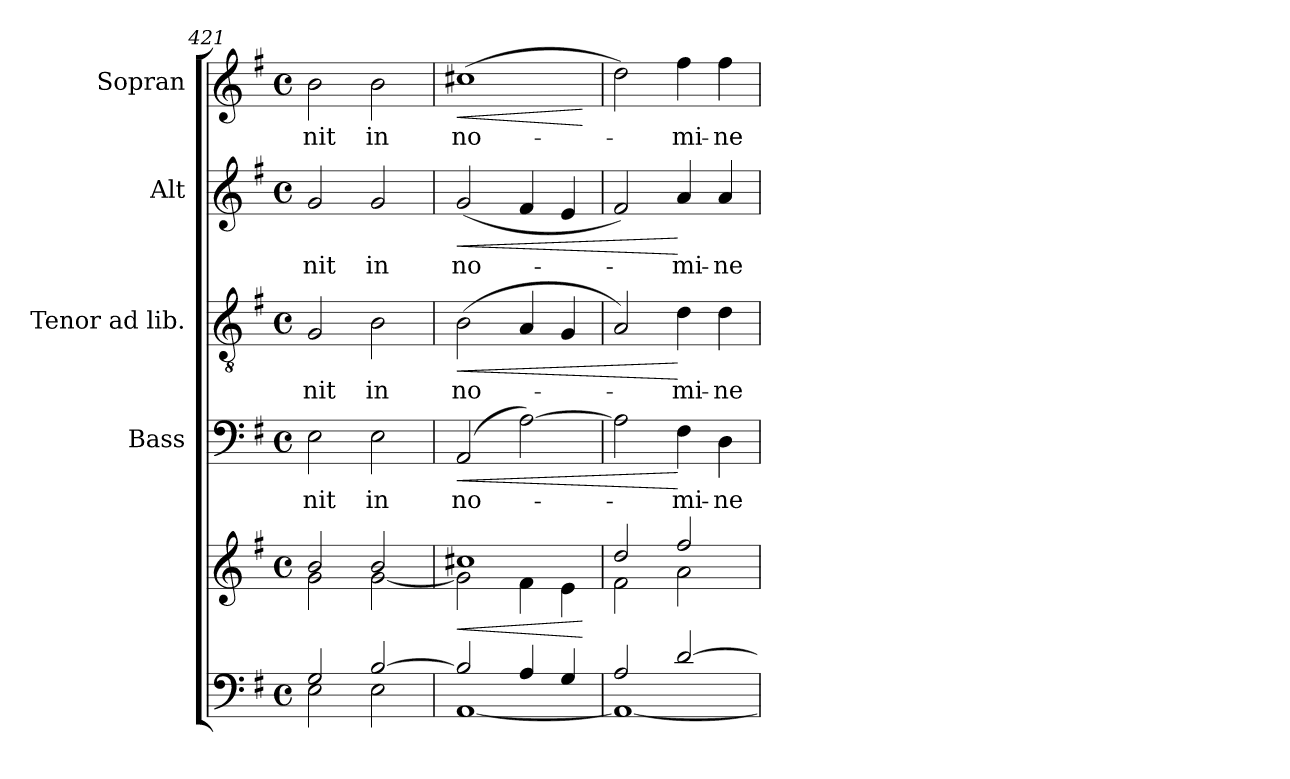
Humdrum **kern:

**kern	**kern	**dynam	**kern	**text	**dynam	**kern	**text	**dynam	**kern	**text	**dynam	**kern	**text	**dynam
*part5	*part5	*part5	*part4	*part4	*part4	*part3	*part3	*part3	*part2	*part2	*part2	*part1	*part1	*part1
*staff6	*staff5	*staff5/6	*staff4	*staff4	*staff4	*staff3	*staff3	*staff3	*staff2	*staff2	*staff2	*staff1	*staff1	*staff1
*	*	*	*I"Bass	*	*	*I"Tenor ad lib.	*	*	*I"Alt	*	*	*I"Sopran	*	*
*	*	*	*I'B.	*	*	*I'T.	*	*	*I'A.	*	*	*I'S.	*	*
*clefF4	*clefG2	*	*clefF4	*	*	*clefGv2	*	*	*clefG2	*	*	*clefG2	*	*
*k[f#]	*k[f#]	*	*k[f#]	*	*	*k[f#]	*	*	*k[f#]	*	*	*k[f#]	*	*
*G:	*G:	*	*G:	*	*	*G:	*	*	*G:	*	*	*G:	*	*
*M4/4	*M4/4	*	*M4/4	*	*	*M4/4	*	*	*M4/4	*	*	*M4/4	*	*
*met(c)	*met(c)	*	*met(c)	*	*	*met(c)	*	*	*met(c)	*	*	*met(c)	*	*
=421	=421	=421	=421	=421	=421	=421	=421	=421	=421	=421	=421	=421	=421	=421
*^	*^	*	*	*	*	*	*	*	*	*	*	*	*	*
!	!	!	!	!	!	!LO:LY:b	!	!	!LO:LY:b	!	!	!LO:LY:b	!	!	!LO:LY:b	!
2G/	2E\	2b/	2g\	.	2E\	-nit	.	2G/	-nit	.	2g/	-nit	.	2b\	-nit	.
!	!	!	!	!	!	!LO:LY:b	!	!	!LO:LY:b	!	!	!LO:LY:b	!	!	!LO:LY:b	!
[>2B/	2E\	2b/	[<2g\	.	2E\	in	.	2B\	in	.	2g/	in	.	2b\	in	.
=422	=422	=422	=422	=422	=422	=422	=422	=422	=422	=422	=422	=422	=422	=422	=422	=422
!	!	!	!	!LO:HP:b	!	!LO:LY:b	!LO:HP:b	!	!LO:LY:b	!LO:HP:b	!	!LO:LY:b	!LO:HP:b	!	!LO:LY:b	!LO:HP:b
2B/]	[<1AA	1cc#X	2g\]	<	(2AA/	no-	<	(>2B\	no-	<	(<2g/	no-	<	(>1cc#X	no-	<
4A/	.	.	4f#\	.	[2A\)	.	.	4A/	.	.	4f#/	.	.	.	.	.
4G/	.	.	4e\	.	.	.	.	4G/	.	.	4e/	.	.	.	.	.
*v	*v	*	*	*	*	*	*	*	*	*	*	*	*	*	*	*
*	*v	*v	*	*	*	*	*	*	*	*	*	*	*	*	*
.	.	[	.	.	.	.	.	.	.	.	.	.	.	[
=423	=423	=423	=423	=423	=423	=423	=423	=423	=423	=423	=423	=423	=423	=423
*^	*^	*	*	*	*	*	*	*	*	*	*	*	*	*
2A/	1AA_	2dd/	2f#\	.	2A\]	.	.	2A/)	.	.	2f#/)	.	.	2dd\)	.	.
!	!	!	!	!	!	!LO:LY:b	!	!	!LO:LY:b	!	!	!LO:LY:b	!	!	!LO:LY:b	!
[>2d/	.	2ff#/	2a\	.	4F#\	-mi-	[	4d\	-mi-	[	4a/	-mi-	[	4ff#\	-mi-	.
!	!	!	!	!	!	!LO:LY:b	!	!	!LO:LY:b	!	!	!LO:LY:b	!	!	!LO:LY:b	!
.	.	.	.	.	4D\	-ne	.	4d\	-ne	.	4a/	-ne	.	4ff#\	-ne	.
*v	*v	*	*	*	*	*	*	*	*	*	*	*	*	*	*	*
*	*v	*v	*	*	*	*	*	*	*	*	*	*	*	*	*
=	=	=	=	=	=	=	=	=	=	=	=	=	=	=
*-	*-	*-	*-	*-	*-	*-	*-	*-	*-	*-	*-	*-	*-	*-
